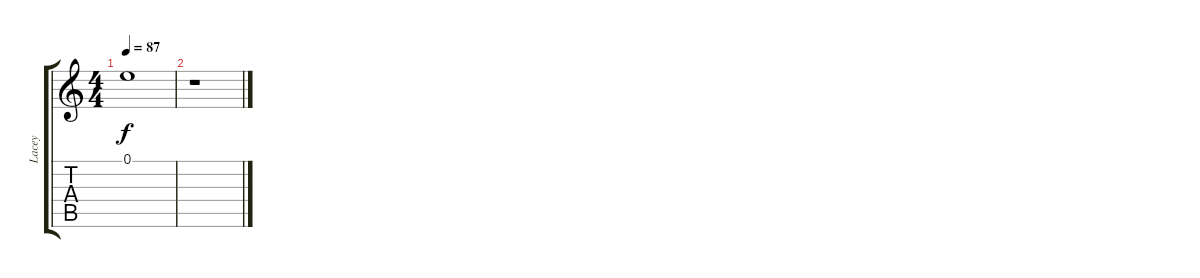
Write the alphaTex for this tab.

\track ("Lacey" "Lacey") {instrument overdrivenguitar}
\staff {score tabs}
\tuning (E4 B3 G3 D3 A2 E2) {hide}
\ts (4 4)
\tempo 87
\clef g2
\ks c
0.1{t}.1{dy f} |
r.1
